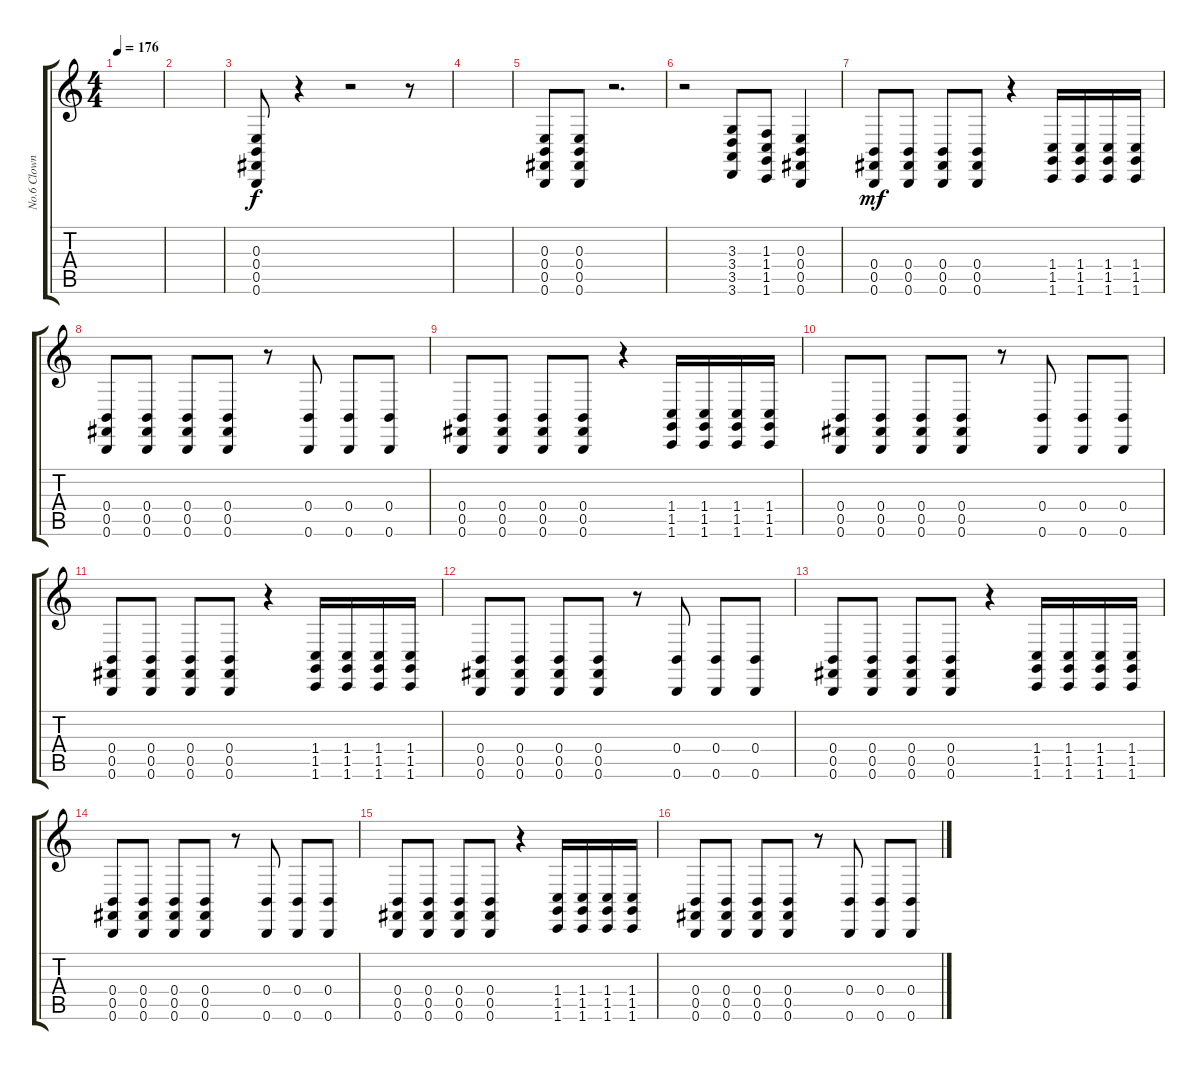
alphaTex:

\track ("No.6 Clown" "No.6 Clown") {instrument melodictom}
\staff {score tabs}
\tuning (Db4 Ab3 E3 B2 Gb2 B1) {hide}
\ts (4 4)
\tempo 176
\clef g2
\ks c
|
|
(0.3 0.4 0.5 0.6).8 r.4 r.2 r.8 |
|
(0.3 0.4 0.5 0.6).8 (0.3 0.4 0.5 0.6).8 r.2{d} |
r.2 (3.3 3.4 3.5 3.6).8 (1.3 1.4 1.5 1.6).8 (0.3 0.4 0.5 0.6).4 |
(0.4 0.5 0.6).8{dy mf volume 8} (0.4 0.5 0.6).8 (0.4 0.5 0.6).8 (0.4 0.5 0.6).8 r.4 (1.4 1.5 1.6).16 (1.4 1.5 1.6).16 (1.4 1.5 1.6).16 (1.4 1.5 1.6).16 |
(0.4 0.5 0.6).8 (0.4 0.5 0.6).8 (0.4 0.5 0.6).8 (0.4 0.5 0.6).8 r.8 (0.4 0.6).8 (0.4 0.6).8 (0.4 0.6).8 |
(0.4 0.5 0.6).8 (0.4 0.5 0.6).8 (0.4 0.5 0.6).8 (0.4 0.5 0.6).8 r.4 (1.4 1.5 1.6).16 (1.4 1.5 1.6).16 (1.4 1.5 1.6).16 (1.4 1.5 1.6).16 |
(0.4 0.5 0.6).8 (0.4 0.5 0.6).8 (0.4 0.5 0.6).8 (0.4 0.5 0.6).8 r.8 (0.4 0.6).8 (0.4 0.6).8 (0.4 0.6).8 |
(0.4 0.5 0.6).8 (0.4 0.5 0.6).8 (0.4 0.5 0.6).8 (0.4 0.5 0.6).8 r.4 (1.4 1.5 1.6).16 (1.4 1.5 1.6).16 (1.4 1.5 1.6).16 (1.4 1.5 1.6).16 |
(0.4 0.5 0.6).8 (0.4 0.5 0.6).8 (0.4 0.5 0.6).8 (0.4 0.5 0.6).8 r.8 (0.4 0.6).8 (0.4 0.6).8 (0.4 0.6).8 |
(0.4 0.5 0.6).8 (0.4 0.5 0.6).8 (0.4 0.5 0.6).8 (0.4 0.5 0.6).8 r.4 (1.4 1.5 1.6).16 (1.4 1.5 1.6).16 (1.4 1.5 1.6).16 (1.4 1.5 1.6).16 |
(0.4 0.5 0.6).8 (0.4 0.5 0.6).8 (0.4 0.5 0.6).8 (0.4 0.5 0.6).8 r.8 (0.4 0.6).8 (0.4 0.6).8 (0.4 0.6).8 |
(0.4 0.5 0.6).8 (0.4 0.5 0.6).8 (0.4 0.5 0.6).8 (0.4 0.5 0.6).8 r.4 (1.4 1.5 1.6).16 (1.4 1.5 1.6).16 (1.4 1.5 1.6).16 (1.4 1.5 1.6).16 |
(0.4 0.5 0.6).8 (0.4 0.5 0.6).8 (0.4 0.5 0.6).8 (0.4 0.5 0.6).8 r.8 (0.4 0.6).8 (0.4 0.6).8 (0.4 0.6).8
